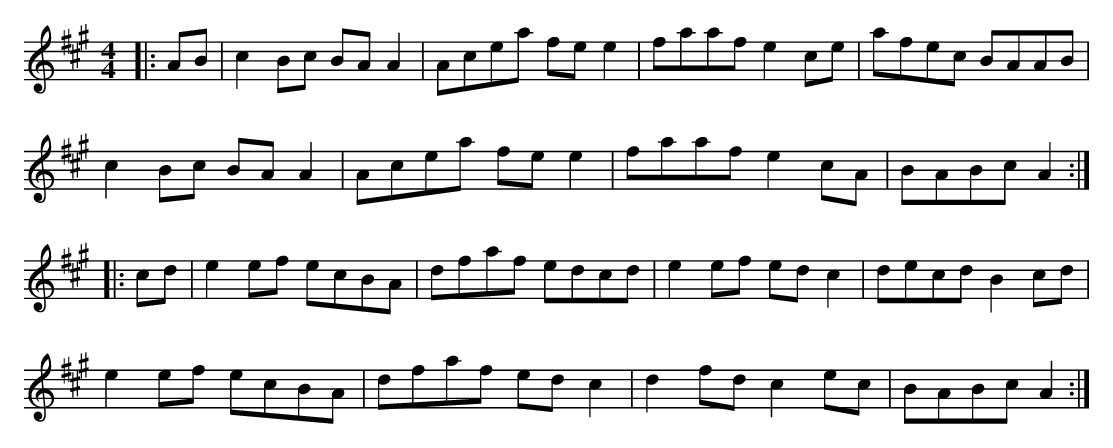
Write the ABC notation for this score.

X:1
M:4/4
K:A
|:AB|c2 Bc BA A2|Acea fe e2|faaf e2ce|afec BAAB|
c2 Bc BA A2|Acea fe e2|faaf e2cA|BABc A2:|
|:cd|e2 ef ecBA|dfaf edcd|e2 ef edc2|decd B2 cd|
e2 ef ecBA|dfaf edc2|d2 fd c2ec|BABc A2:|
